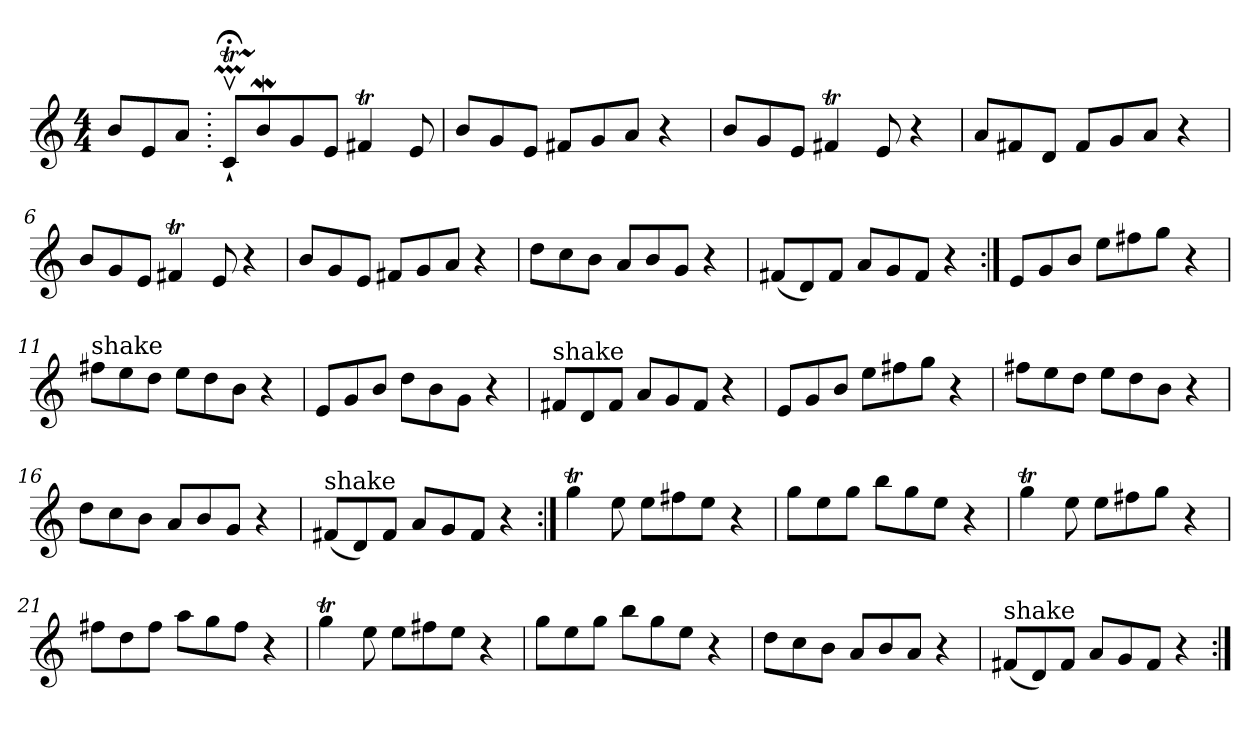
**kern
*part1
*staff1
*clefG2
*k[]
*M4/4
=1
8b/L
8e/
8a/J
=2.
8c;<TTMwwv''/L
8bW/
8g/
8e/J
4f#t/
8e/
=3
8b/L
8g/
8e/J
8f#/L
8g/
8a/J
4r
=4
8b/L
8g/
8e/J
4f#t/
8e/
4r
=5
8a/L
8f#/
8d/J
8f#/L
8g/
8a/J
4r
=6
8b/L
8g/
8e/J
4f#t/
8e/
4r
=7
8b/L
8g/
8e/J
8f#/L
8g/
8a/J
4r
!!LO:LB:g=z
=8
8dd\L
8cc\
8b\J
8a/L
8b/
8g/J
4r
=9
(<8f#/L
8d/)
8f#/J
8a/L
8g/
8f#/J
4r
=10:|!
8e/L
8g/
8b/J
8ee\L
8ff#\
8gg\J
4r
=11
!LO:TX:a:t=shake
8ff#\L
8ee\
8dd\J
8ee\L
8dd\
8b\J
4r
=12
8e/L
8g/
8b/J
8dd\L
8b\
8g\J
4r
=13
!LO:TX:a:t=shake
8f#/L
8d/
8f#/J
8a/L
8g/
8f#/J
4r
!!LO:LB:g=z
=14
8e/L
8g/
8b/J
8ee\L
8ff#\
8gg\J
4r
=15
8ff#\L
8ee\
8dd\J
8ee\L
8dd\
8b\J
4r
=16
8dd\L
8cc\
8b\J
8a/L
8b/
8g/J
4r
=17
!LO:TX:a:t=shake
(<8f#/L
8d/)
8f#/J
8a/L
8g/
8f#/J
4r
=18:|!
4ggT\
8ee\
8ee\L
8ff#\
8ee\J
4r
=19
8gg\L
8ee\
8gg\J
8bb\L
8gg\
8ee\J
4r
!!LO:LB:g=z
=20
4ggT\
8ee\
8ee\L
8ff#\
8gg\J
4r
=21
8ff#\L
8dd\
8ff#\J
8aa\L
8gg\
8ff#\J
4r
=22
4ggT\
8ee\
8ee\L
8ff#\
8ee\J
4r
=23
8gg\L
8ee\
8gg\J
8bb\L
8gg\
8ee\J
4r
=24
8dd\L
8cc\
8b\J
8a/L
8b/
8a/J
4r
=25
!LO:TX:a:t=shake
(<8f#/L
8d/)
8f#/J
8a/L
8g/
8f#/J
4r
=:|!
*-
